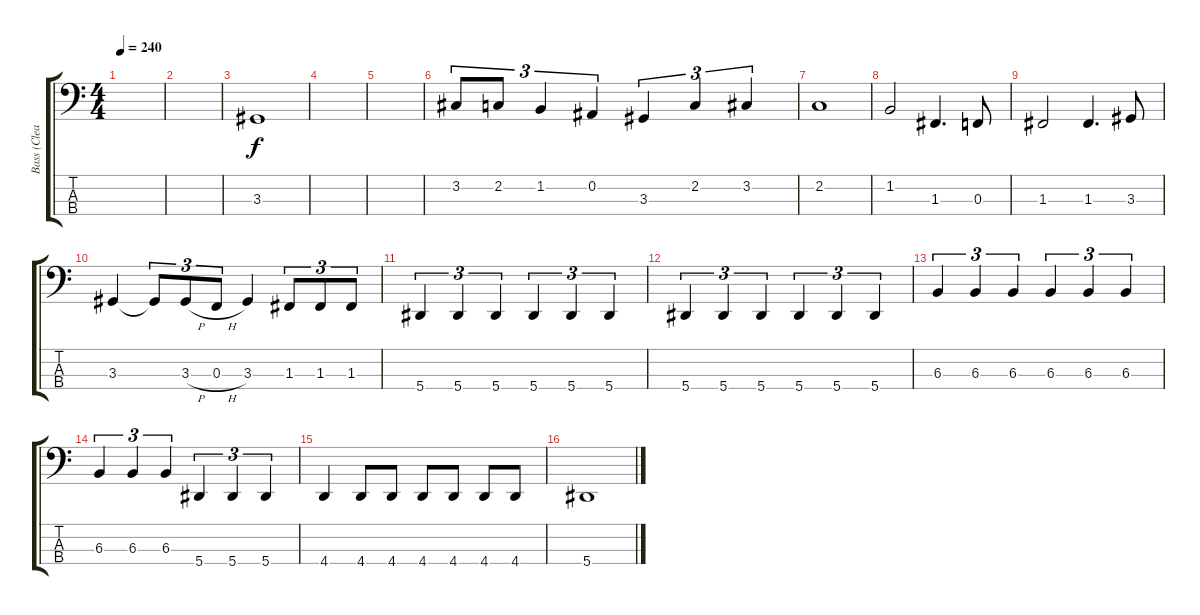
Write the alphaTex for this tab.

\track ("Bass (Clean)" "Bass (Clea") {instrument electricbasspick}
\staff {score tabs}
\tuning (Eb2 Bb1 F1 Bb0) {hide}
\ts (4 4)
\tempo 240
\clef f4
\ks c
|
|
3.3.1 |
|
|
3.2.8{tu (3 2)} 2.2.8{tu (3 2)} 1.2.4{tu (3 2)} 0.2.4{tu (3 2)} 3.3.4{tu (3 2)} 2.2.4{tu (3 2)} 3.2.4{tu (3 2)} |
2.2.1 |
1.2.2 1.3.4{d} 0.3.8 |
1.3.2 1.3.4{d} 3.3.8 |
3.3.4 3.3{t}.8{tu (3 2)} 3.3{h}.8{tu (3 2)} 0.3{h}.8{tu (3 2)} 3.3.4 1.3.8{tu (3 2)} 1.3.8{tu (3 2)} 1.3.8{tu (3 2)} |
5.4.4{tu (3 2)} 5.4.4{tu (3 2)} 5.4.4{tu (3 2)} 5.4.4{tu (3 2)} 5.4.4{tu (3 2)} 5.4.4{tu (3 2)} |
5.4.4{tu (3 2)} 5.4.4{tu (3 2)} 5.4.4{tu (3 2)} 5.4.4{tu (3 2)} 5.4.4{tu (3 2)} 5.4.4{tu (3 2)} |
6.3.4{tu (3 2)} 6.3.4{tu (3 2)} 6.3.4{tu (3 2)} 6.3.4{tu (3 2)} 6.3.4{tu (3 2)} 6.3.4{tu (3 2)} |
6.3.4{tu (3 2)} 6.3.4{tu (3 2)} 6.3.4{tu (3 2)} 5.4.4{tu (3 2)} 5.4.4{tu (3 2)} 5.4.4{tu (3 2)} |
4.4.4 4.4.8 4.4.8 4.4.8 4.4.8 4.4.8 4.4.8 |
5.4.1
